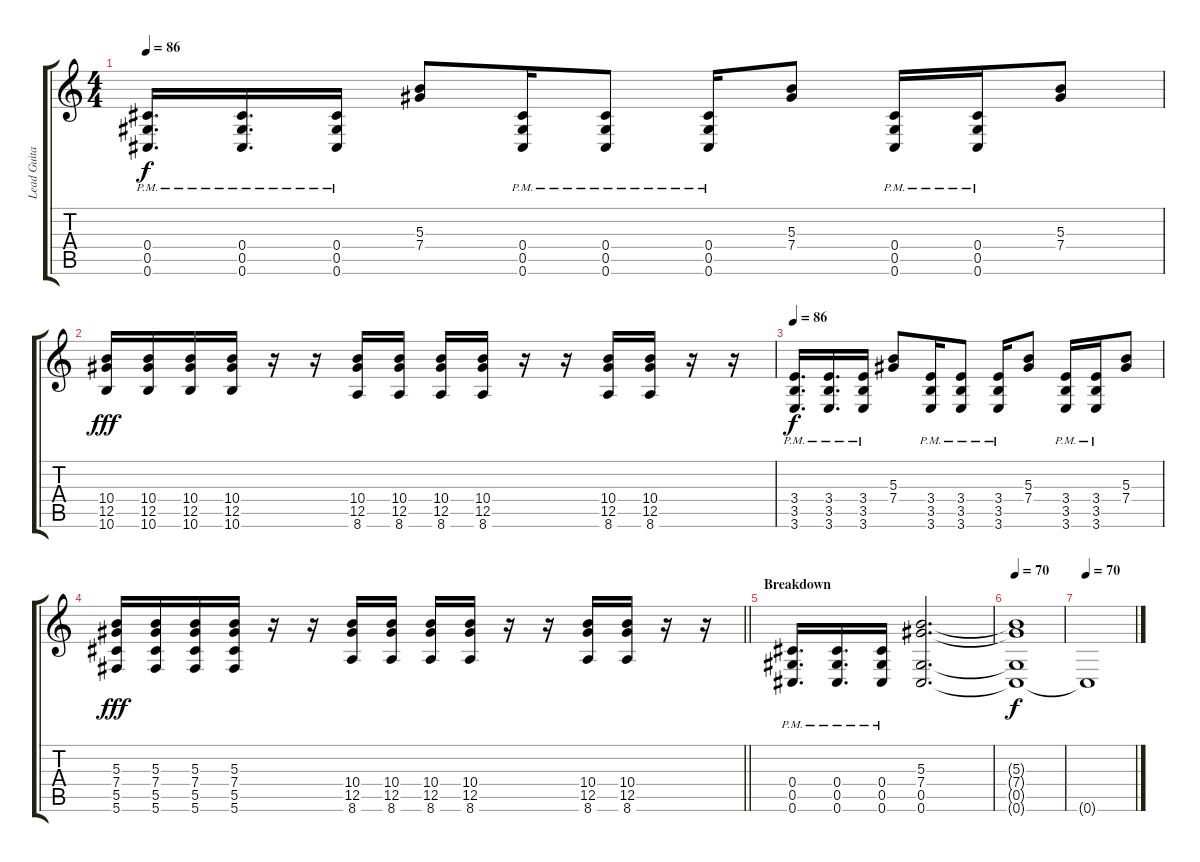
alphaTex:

\track ("Lead Guitar" "Lead Guita") {instrument overdrivenguitar}
\staff {score tabs}
\tuning (Eb4 Bb3 Gb3 Db3 Ab2 Db2) {hide}
\ts (4 4)
\tempo 86
\clef g2
\ks c
(0.4{pm} 0.5{pm} 0.6{pm}).16{d dy f} (0.4{pm} 0.5{pm} 0.6{pm}).16{d} (0.4{pm} 0.5{pm} 0.6{pm}).16 (5.3 7.4).8 (0.4{pm} 0.5{pm} 0.6{pm}).16 (0.4{pm} 0.5{pm} 0.6{pm}).8 (0.4{pm} 0.5{pm} 0.6{pm}).16 (5.3 7.4).8 (0.4{pm} 0.5{pm} 0.6{pm}).16 (0.4{pm} 0.5{pm} 0.6{pm}).16 (5.3 7.4).8 |
(10.4 12.5 10.6).16{dy fff} (10.4 12.5 10.6).16 (10.4 12.5 10.6).16 (10.4 12.5 10.6).16 r.16 r.16 (10.4 12.5 8.6).16 (10.4 12.5 8.6).16 (10.4 12.5 8.6).16 (10.4 12.5 8.6).16 r.16 r.16 (10.4 12.5 8.6).16 (10.4 12.5 8.6).16 r.16 r.16 |
\tempo 86
(3.4{pm} 3.5{pm} 3.6{pm}).16{d dy f} (3.4{pm} 3.5{pm} 3.6{pm}).16{d} (3.4{pm} 3.5{pm} 3.6{pm}).16 (5.3 7.4).8 (3.4{pm} 3.5{pm} 3.6{pm}).16 (3.4{pm} 3.5{pm} 3.6{pm}).8 (3.4{pm} 3.5{pm} 3.6{pm}).16 (5.3 7.4).8 (3.4{pm} 3.5{pm} 3.6{pm}).16 (3.4{pm} 3.5{pm} 3.6{pm}).16 (5.3 7.4).8 |
\barLineRight lightlight
(5.3 7.4 5.5 5.6).16{dy fff} (5.3 7.4 5.5 5.6).16 (5.3 7.4 5.5 5.6).16 (5.3 7.4 5.5 5.6).16 r.16 r.16 (10.4 12.5 8.6).16 (10.4 12.5 8.6).16 (10.4 12.5 8.6).16 (10.4 12.5 8.6).16 r.16 r.16 (10.4 12.5 8.6).16 (10.4 12.5 8.6).16 r.16 r.16 |
\section ("" "Breakdown")
(0.4{pm} 0.5{pm} 0.6{pm}).16{d} (0.4{pm} 0.5{pm} 0.6{pm}).16{d} (0.4{pm} 0.5{pm} 0.6{pm}).16 (5.3 7.4 0.5 0.6).2{d} |
\tempo 70
(5.3{t} 7.4{t} 0.5{t} 0.6{t}).1{dy f} |
\tempo 70
0.6{t}.1
